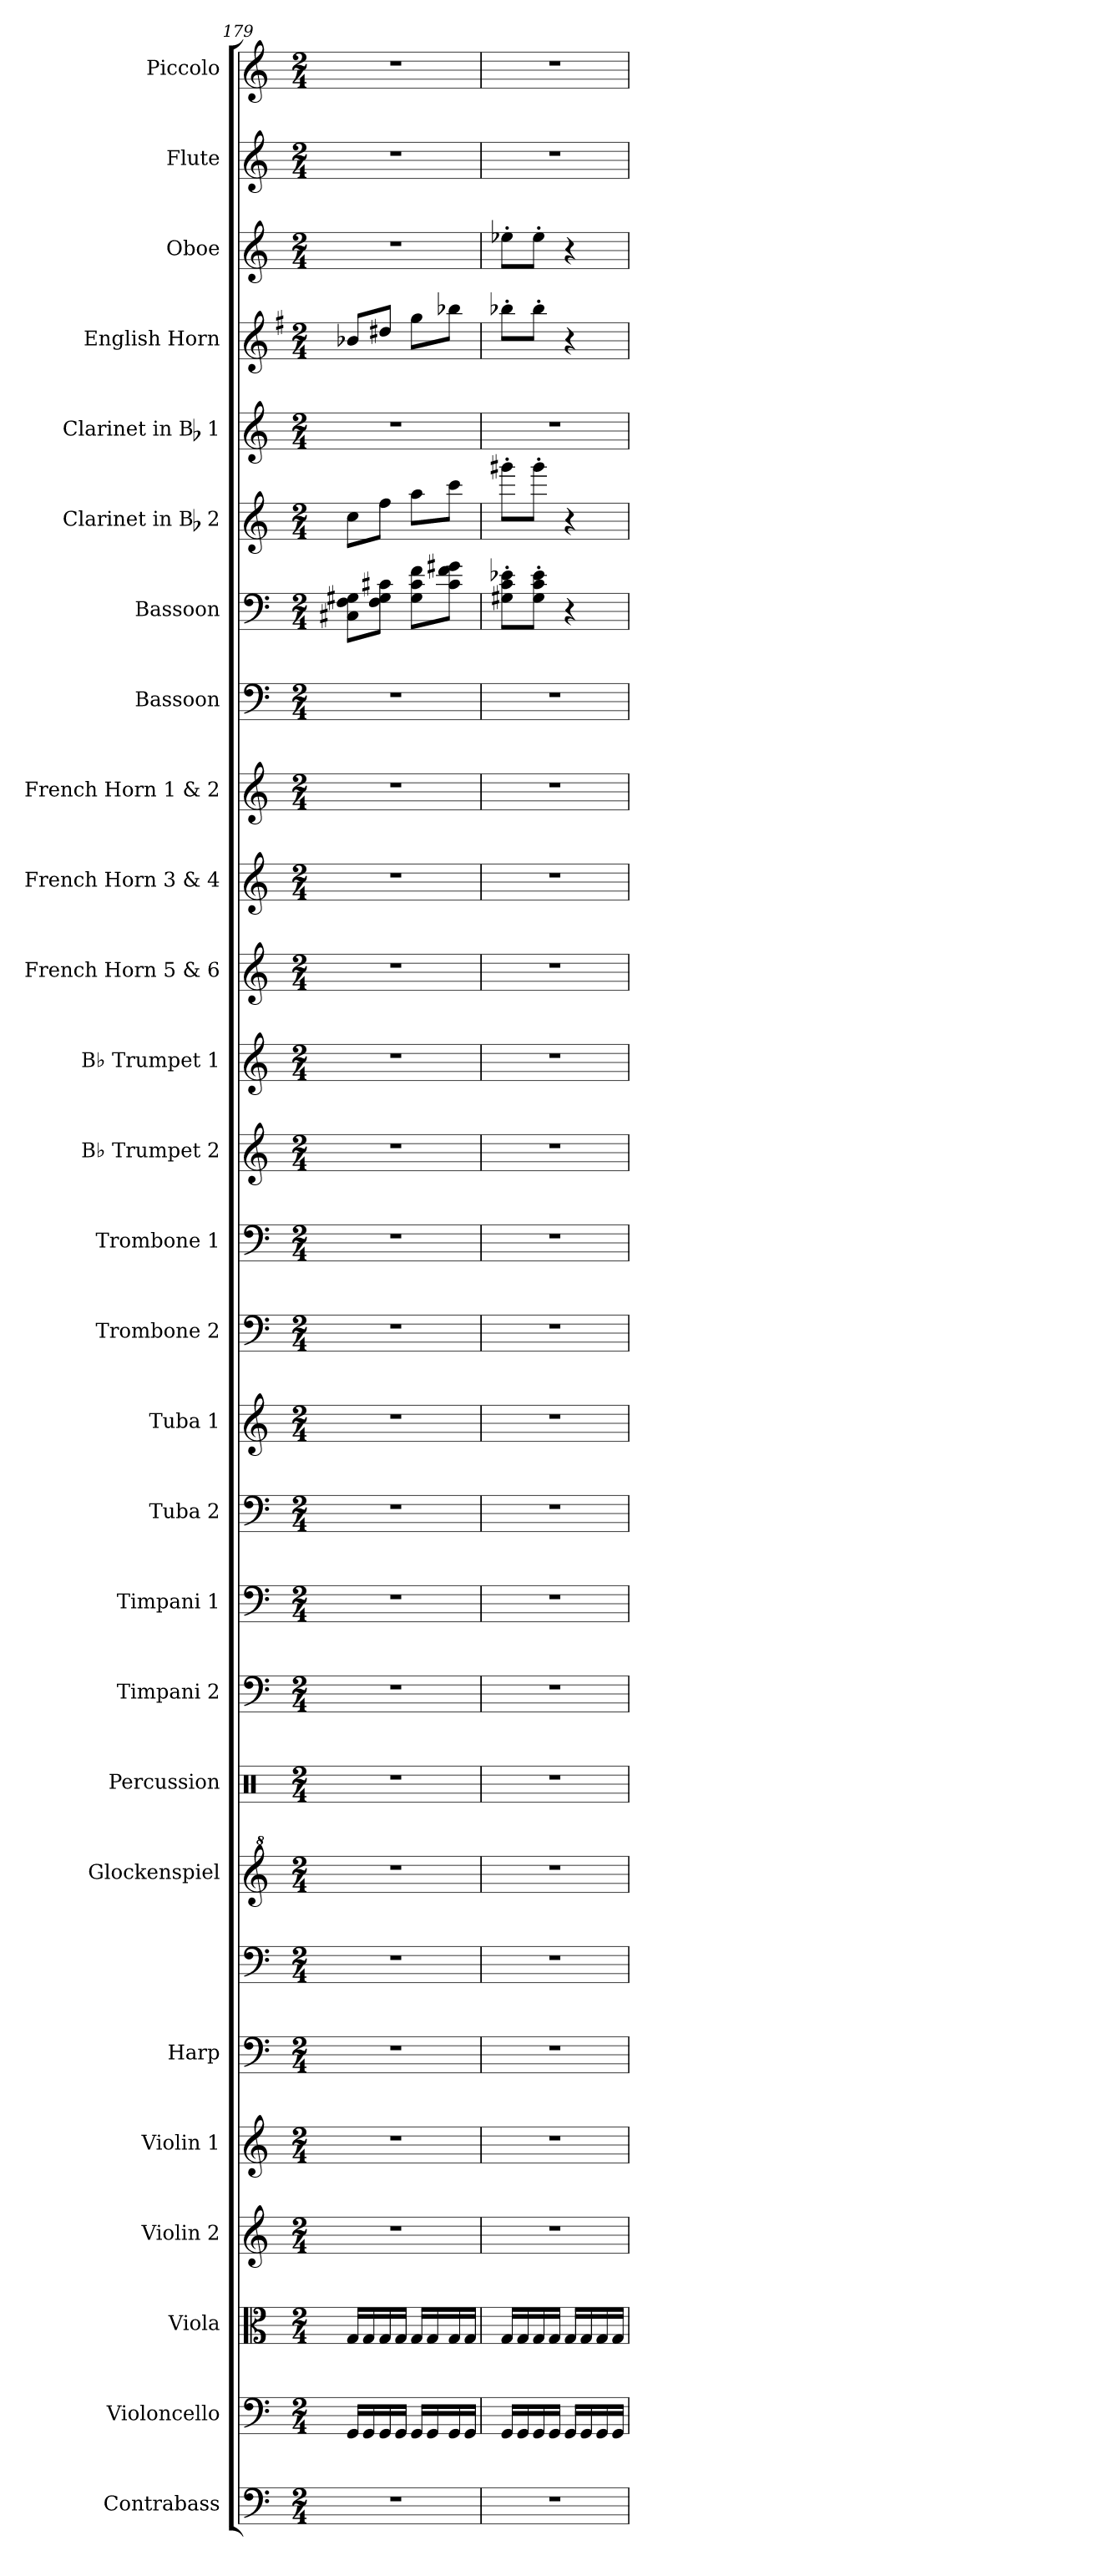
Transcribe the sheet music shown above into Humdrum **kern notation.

**kern	**kern	**kern	**kern	**kern	**kern	**kern	**kern	**kern	**kern	**kern	**kern	**kern	**kern	**kern	**kern	**kern	**kern	**kern	**kern	**kern	**kern	**kern	**kern	**kern	**kern	**kern	**kern
*part27	*part26	*part25	*part24	*part23	*part22	*part22	*part21	*part20	*part19	*part18	*part17	*part16	*part15	*part14	*part13	*part12	*part11	*part10	*part9	*part8	*part7	*part6	*part5	*part4	*part3	*part2	*part1
*staff28	*staff27	*staff26	*staff25	*staff24	*staff23	*staff22	*staff21	*staff20	*staff19	*staff18	*staff17	*staff16	*staff15	*staff14	*staff13	*staff12	*staff11	*staff10	*staff9	*staff8	*staff7	*staff6	*staff5	*staff4	*staff3	*staff2	*staff1
*I"Contrabass	*I"Violoncello	*I"Viola	*I"Violin 2	*I"Violin 1	*I"Harp	*	*I"Glockenspiel	*I"Percussion	*I"Timpani 2	*I"Timpani 1	*I"Tuba 2	*I"Tuba 1	*I"Trombone 2	*I"Trombone 1	*I"B♭ Trumpet 2	*I"B♭ Trumpet 1	*I"French Horn 5 &amp; 6	*I"French Horn 3 &amp; 4	*I"French Horn 1 &amp; 2	*I"Bassoon	*I"Bassoon	*I"Clarinet in Bb 2	*I"Clarinet in Bb 1	*I"English Horn	*I"Oboe	*I"Flute	*I"Piccolo
*I'Cbs.	*I'Vlc.	*I'Vla.	*I'Vln. 2	*I'Vln. 1	*I'Hrp.	*	*I'Glk.	*I'Perc.	*I'Timp. 2	*I'Timp. 1	*I'Tba. 2	*I'Tba. 1	*I'Tbn. 2	*I'Tbn. 1	*I'B♭ Tpt. 2	*I'B♭ Tpt. 1	*I'F Hn. 5 &amp; 6	*I'F Hn. 3 &amp; 4	*I'F Hn. 1 &amp; 2	*I'Bsn.	*I'Bsn.	*	*	*I'Eng Hn.	*I'Ob.	*I'Fl.	*I'Pic.
*clefF4	*clefF4	*clefC3	*clefG2	*clefG2	*clefF4	*clefF4	*clefG^2	*clefX	*clefF4	*clefF4	*clefF4	*clefG2	*clefF4	*clefF4	*clefG2	*clefG2	*clefG2	*clefG2	*clefG2	*clefF4	*clefF4	*clefG2	*clefG2	*clefG2	*clefG2	*clefG2	*clefG2
*	*	*	*	*	*	*	*	*	*	*	*	*	*	*	*ITrd1c2	*ITrd1c2	*ITrd4c7	*ITrd4c7	*ITrd4c7	*	*	*ITrd-5c-8	*ITrd-5c-8	*ITrd4c7	*	*	*
*k[]	*k[]	*k[]	*k[]	*k[]	*k[]	*k[]	*k[]	*k[]	*k[]	*k[]	*k[]	*k[]	*k[]	*k[]	*k[b-e-]	*k[b-e-]	*k[b-]	*k[b-]	*k[b-]	*k[]	*k[]	*k[b-e-a-d-]	*k[b-e-a-d-]	*k[]	*k[]	*k[]	*k[]
*M2/4	*M2/4	*M2/4	*M2/4	*M2/4	*M2/4	*M2/4	*M2/4	*M2/4	*M2/4	*M2/4	*M2/4	*M2/4	*M2/4	*M2/4	*M2/4	*M2/4	*M2/4	*M2/4	*M2/4	*M2/4	*M2/4	*M2/4	*M2/4	*M2/4	*M2/4	*M2/4	*M2/4
=179	=179	=179	=179	=179	=179	=179	=179	=179	=179	=179	=179	=179	=179	=179	=179	=179	=179	=179	=179	=179	=179	=179	=179	=179	=179	=179	=179
2r	16GG/LL	16G/LL	2r	2r	2r	2r	2r	2r	2r	2r	2r	2r	2r	2r	2r	2r	2r	2r	2r	2r	8C#X\ 8F\ 8G#X\L	8aa-\L	2r	8e-X/L	2r	2r	2r
.	16GG/	16G/	.	.	.	.	.	.	.	.	.	.	.	.	.	.	.	.	.	.	.	.	.	.	.	.	.
.	16GG/	16G/	.	.	.	.	.	.	.	.	.	.	.	.	.	.	.	.	.	.	8F\ 8G#\ 8c#X\J	8ddd-\J	.	8g#X/J	.	.	.
.	16GG/JJ	16G/JJ	.	.	.	.	.	.	.	.	.	.	.	.	.	.	.	.	.	.	.	.	.	.	.	.	.
.	16GG/LL	16G/LL	.	.	.	.	.	.	.	.	.	.	.	.	.	.	.	.	.	.	8G#\ 8c#\ 8f\L	8fff\L	.	8cc\L	.	.	.
.	16GG/	16G/	.	.	.	.	.	.	.	.	.	.	.	.	.	.	.	.	.	.	.	.	.	.	.	.	.
.	16GG/	16G/	.	.	.	.	.	.	.	.	.	.	.	.	.	.	.	.	.	.	8c#\ 8f\ 8g#X\J	8aaa-\J	.	8ee-X\J	.	.	.
.	16GG/JJ	16G/JJ	.	.	.	.	.	.	.	.	.	.	.	.	.	.	.	.	.	.	.	.	.	.	.	.	.
=180	=180	=180	=180	=180	=180	=180	=180	=180	=180	=180	=180	=180	=180	=180	=180	=180	=180	=180	=180	=180	=180	=180	=180	=180	=180	=180	=180
2r	16GG/LL	16G/LL	2r	2r	2r	2r	2r	2r	2r	2r	2r	2r	2r	2r	2r	2r	2r	2r	2r	2r	8G#X\' 8c\' 8e-X\'L	8eeeen'\L	2r	8ee-X'\L	8ee-X'\L	2r	2r
.	16GG/	16G/	.	.	.	.	.	.	.	.	.	.	.	.	.	.	.	.	.	.	.	.	.	.	.	.	.
.	16GG/	16G/	.	.	.	.	.	.	.	.	.	.	.	.	.	.	.	.	.	.	8G#\' 8c\' 8e-\'J	8eeee'\J	.	8ee-'\J	8ee-'\J	.	.
.	16GG/JJ	16G/JJ	.	.	.	.	.	.	.	.	.	.	.	.	.	.	.	.	.	.	.	.	.	.	.	.	.
.	16GG/LL	16G/LL	.	.	.	.	.	.	.	.	.	.	.	.	.	.	.	.	.	.	4r	4r	.	4r	4r	.	.
.	16GG/	16G/	.	.	.	.	.	.	.	.	.	.	.	.	.	.	.	.	.	.	.	.	.	.	.	.	.
.	16GG/	16G/	.	.	.	.	.	.	.	.	.	.	.	.	.	.	.	.	.	.	.	.	.	.	.	.	.
.	16GG/JJ	16G/JJ	.	.	.	.	.	.	.	.	.	.	.	.	.	.	.	.	.	.	.	.	.	.	.	.	.
=	=	=	=	=	=	=	=	=	=	=	=	=	=	=	=	=	=	=	=	=	=	=	=	=	=	=	=
*-	*-	*-	*-	*-	*-	*-	*-	*-	*-	*-	*-	*-	*-	*-	*-	*-	*-	*-	*-	*-	*-	*-	*-	*-	*-	*-	*-
